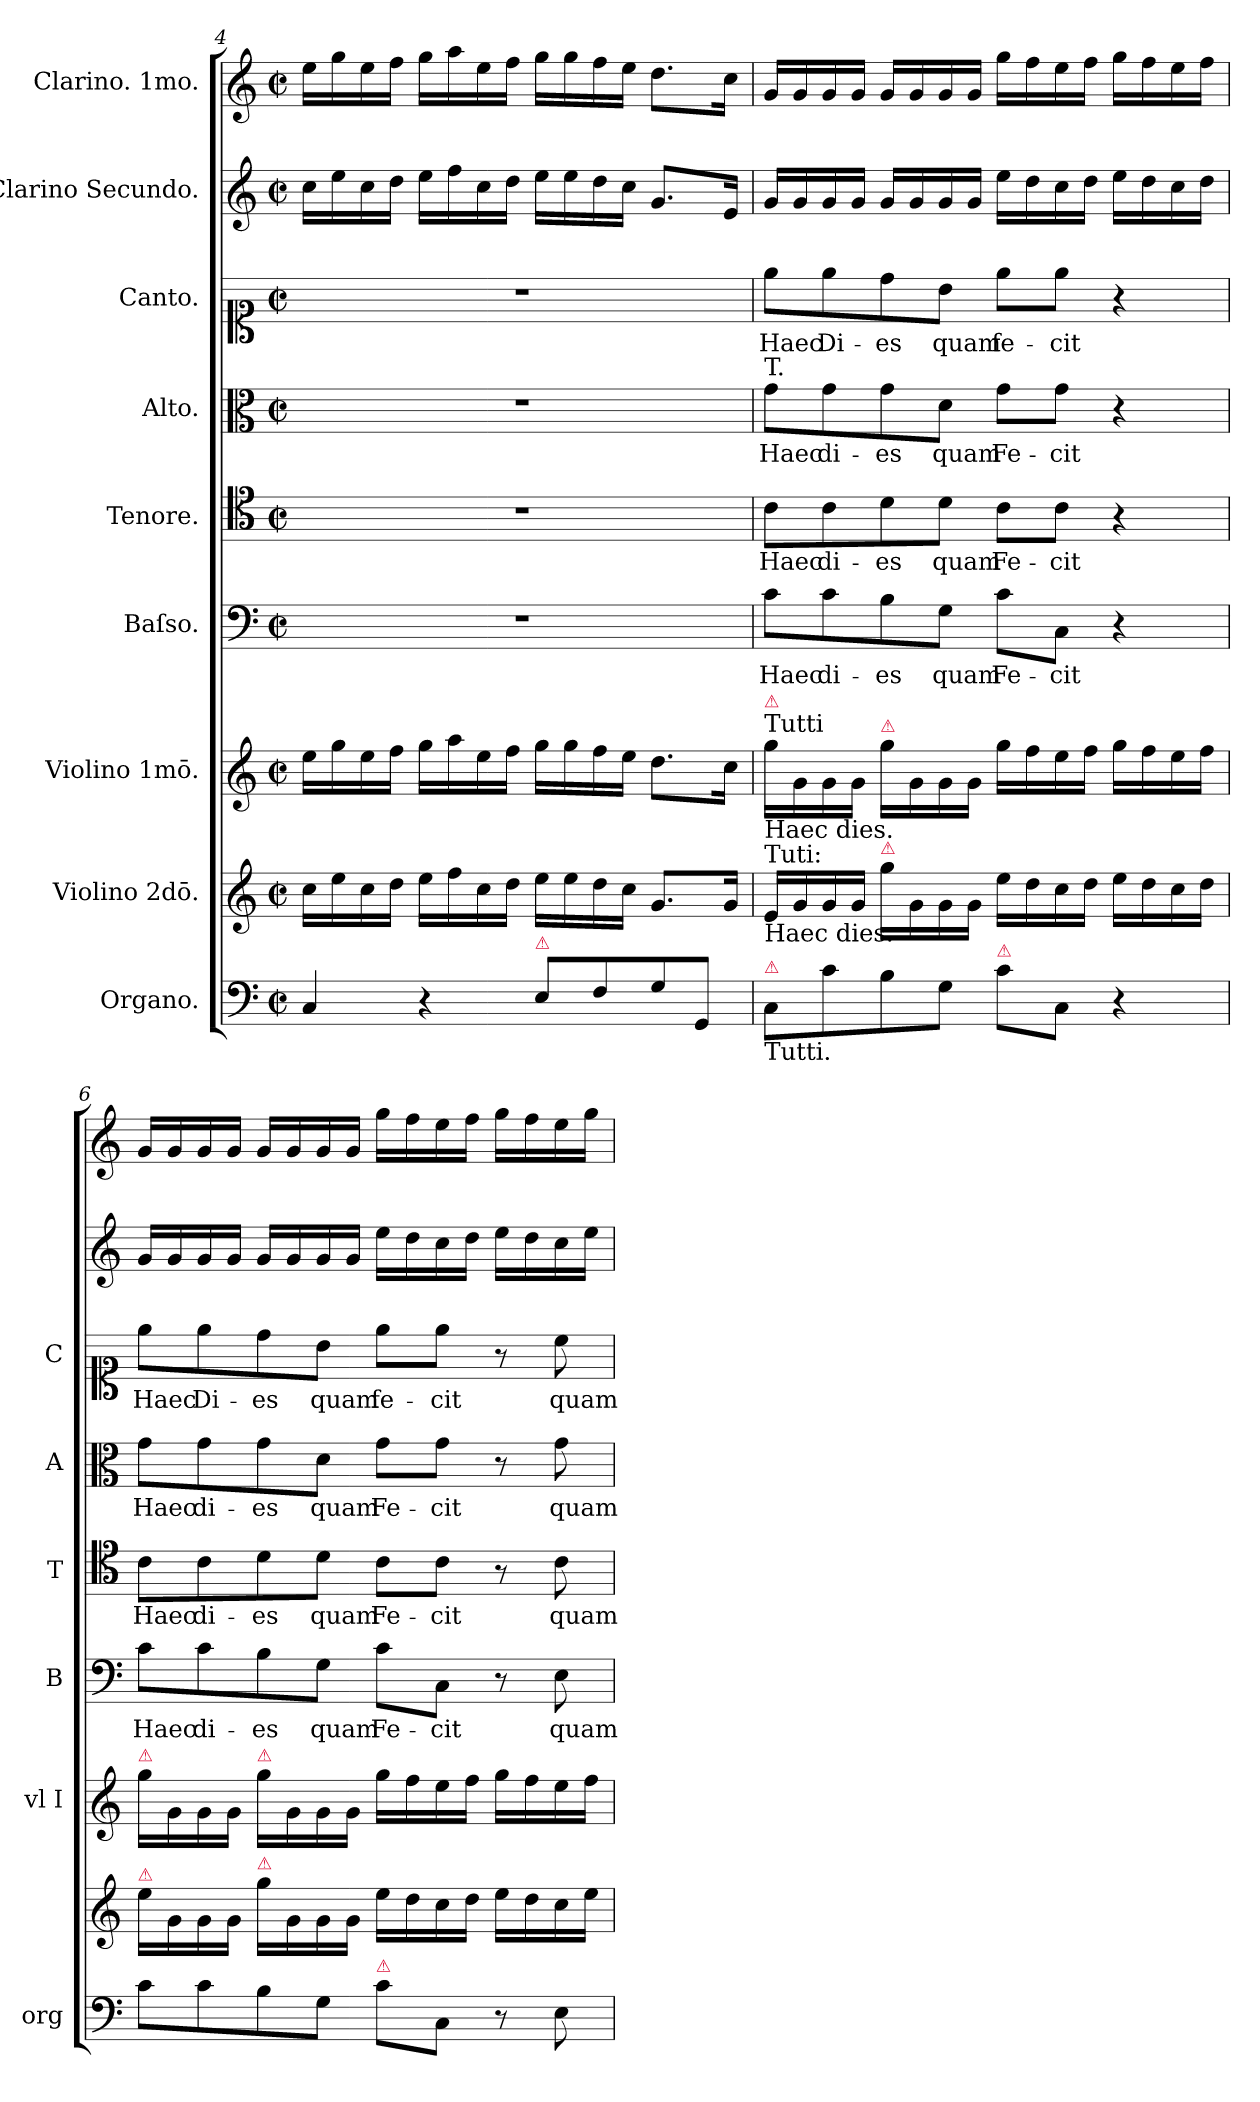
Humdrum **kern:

**kern	**kern	**kern	**kern	**text	**kern	**text	**kern	**text	**kern	**text	**kern	**kern
*part9	*part8	*part7	*part6	*part6	*part5	*part5	*part4	*part4	*part3	*part3	*part2	*part1
*staff9	*staff8	*staff7	*staff6	*staff6	*staff5	*staff5	*staff4	*staff4	*staff3	*staff3	*staff2	*staff1
*I"Organo.	*I"Violino 2dō.	*I"Violino 1mō.	*I"Baſso.	*	*I"Tenore.	*	*I"Alto.	*	*I"Canto.	*	*I"Clarino Secundo.	*I"Clarino. 1mo.
*I'org	*	*I'vl I	*I'B	*	*I'T	*	*I'A	*	*I'C	*	*	*
*clefF4	*clefG2	*clefG2	*clefF4	*	*clefC4	*	*clefC3	*	*clefC1	*	*clefG2	*clefG2
*k[]	*k[]	*k[]	*k[]	*	*k[]	*	*k[]	*	*k[]	*	*k[]	*k[]
*C:	*C:	*C:	*C:	*	*C:	*	*C:	*	*C:	*	*C:	*C:
*M2/2	*M2/2	*M2/2	*M2/2	*	*M2/2	*	*M2/2	*	*M2/2	*	*M2/2	*M2/2
*met(c|)	*met(c|)	*met(c|)	*met(c|)	*	*met(c|)	*	*met(c|)	*	*met(c|)	*	*met(c|)	*met(c|)
=4	=4	=4	=4	=4	=4	=4	=4	=4	=4	=4	=4	=4
4C/	16cc\LL	16ee\LL	1r	.	1r	.	1r	.	1r	.	16cc\LL	16ee\LL
.	16ee\	16gg\	.	.	.	.	.	.	.	.	16ee\	16gg\
.	16cc\	16ee\	.	.	.	.	.	.	.	.	16cc\	16ee\
.	16dd\JJ	16ff\JJ	.	.	.	.	.	.	.	.	16dd\JJ	16ff\JJ
4r	16ee\LL	16gg\LL	.	.	.	.	.	.	.	.	16ee\LL	16gg\LL
.	16ff\	16aa\	.	.	.	.	.	.	.	.	16ff\	16aa\
.	16cc\	16ee\	.	.	.	.	.	.	.	.	16cc\	16ee\
.	16dd\JJ	16ff\JJ	.	.	.	.	.	.	.	.	16dd\JJ	16ff\JJ
!LO:TX:a:color=crimson:t=⚠	!	!	!	!	!	!	!	!	!	!	!	!
8E/L	16ee\LL	16gg\LL	.	.	.	.	.	.	.	.	16ee\LL	16gg\LL
.	16ee\	16gg\	.	.	.	.	.	.	.	.	16ee\	16gg\
8F/	16dd\	16ff\	.	.	.	.	.	.	.	.	16dd\	16ff\
.	16cc\JJ	16ee\JJ	.	.	.	.	.	.	.	.	16cc\JJ	16ee\JJ
8G/	8.g/L	8.dd\L	.	.	.	.	.	.	.	.	8.g/L	8.dd\L
8GG/J	.	.	.	.	.	.	.	.	.	.	.	.
.	16g/Jk	16cc\Jk	.	.	.	.	.	.	.	.	16e/Jk	16cc\Jk
=5	=5	=5	=5	=5	=5	=5	=5	=5	=5	=5	=5	=5
!	!	!	!	!	!	!	!LO:TX:a:t=T.	!	!	!	!	!
!	!	!LO:TX:b:t=Haec dies.	!	!	!	!	!	!	!	!	!	!
!	!	!LO:TX:a:t=Tutti	!	!	!	!	!	!	!	!	!	!
!	!	!LO:TX:a:color=crimson:t=⚠	!	!	!	!	!	!	!	!	!	!
!	!LO:TX:a:t=Tuti&colon;	!	!	!	!	!	!	!	!	!	!	!
!	!LO:TX:b:t=Haec dies.	!	!	!	!	!	!	!	!	!	!	!
!LO:TX:a:color=crimson:t=⚠	!	!	!	!	!	!	!	!	!	!	!	!
!LO:TX:b:t=Tutti.	!	!	!	!	!	!	!	!	!	!	!	!
8C\L	16e/LL	16gg\LL	8c\L	Haec	8c\L	Haec	8g\L	Haec	8ee\L	Haec	16g/LL	16g/LL
.	16g/	16g\	.	.	.	.	.	.	.	.	16g/	16g/
8c\	16g/	16g\	8c\	di-	8c\	di-	8g\	di-	8ee\	Di-	16g/	16g/
.	16g/JJ	16g\JJ	.	.	.	.	.	.	.	.	16g/JJ	16g/JJ
!	!	!LO:TX:a:color=crimson:t=⚠	!	!	!	!	!	!	!	!	!	!
!	!LO:TX:a:color=crimson:t=⚠	!	!	!	!	!	!	!	!	!	!	!
8B\	16gg\LL	16gg\LL	8B\	-es	8d\	-es	8g\	-es	8dd\	-es	16g/LL	16g/LL
.	16g\	16g\	.	.	.	.	.	.	.	.	16g/	16g/
8G\J	16g\	16g\	8G\J	quam	8d\J	quam	8d\J	quam	8b\J	quam	16g/	16g/
.	16g\JJ	16g\JJ	.	.	.	.	.	.	.	.	16g/JJ	16g/JJ
!LO:TX:a:color=crimson:t=⚠	!	!	!	!	!	!	!	!	!	!	!	!
8c\L	16ee\LL	16gg\LL	8c\L	Fe-	8c\L	Fe-	8g\L	Fe-	8ee\L	fe-	16ee\LL	16gg\LL
.	16dd\	16ff\	.	.	.	.	.	.	.	.	16dd\	16ff\
8C\J	16cc\	16ee\	8C\J	-cit	8c\J	-cit	8g\J	-cit	8ee\J	-cit	16cc\	16ee\
.	16dd\JJ	16ff\JJ	.	.	.	.	.	.	.	.	16dd\JJ	16ff\JJ
4r	16ee\LL	16gg\LL	4r	.	4r	.	4r	.	4r	.	16ee\LL	16gg\LL
.	16dd\	16ff\	.	.	.	.	.	.	.	.	16dd\	16ff\
.	16cc\	16ee\	.	.	.	.	.	.	.	.	16cc\	16ee\
.	16dd\JJ	16ff\JJ	.	.	.	.	.	.	.	.	16dd\JJ	16ff\JJ
=6	=6	=6	=6	=6	=6	=6	=6	=6	=6	=6	=6	=6
!	!	!LO:TX:a:color=crimson:t=⚠	!	!	!	!	!	!	!	!	!	!
!	!LO:TX:a:color=crimson:t=⚠	!	!	!	!	!	!	!	!	!	!	!
!	!	!	!	!LO:LY:i	!	!LO:LY:i	!	!LO:LY:i	!	!LO:LY:i	!	!
8c\L	16ee\LL	16gg\LL	8c\L	Haec	8c\L	Haec	8g\L	Haec	8ee\L	Haec	16g/LL	16g/LL
.	16g\	16g\	.	.	.	.	.	.	.	.	16g/	16g/
!	!	!	!	!LO:LY:i	!	!LO:LY:i	!	!LO:LY:i	!	!LO:LY:i	!	!
8c\	16g\	16g\	8c\	di-	8c\	di-	8g\	di-	8ee\	Di-	16g/	16g/
.	16g\JJ	16g\JJ	.	.	.	.	.	.	.	.	16g/JJ	16g/JJ
!	!	!LO:TX:a:color=crimson:t=⚠	!	!	!	!	!	!	!	!	!	!
!	!LO:TX:a:color=crimson:t=⚠	!	!	!	!	!	!	!	!	!	!	!
!	!	!	!	!LO:LY:i	!	!LO:LY:i	!	!LO:LY:i	!	!LO:LY:i	!	!
8B\	16gg\LL	16gg\LL	8B\	-es	8d\	-es	8g\	-es	8dd\	-es	16g/LL	16g/LL
.	16g\	16g\	.	.	.	.	.	.	.	.	16g/	16g/
!	!	!	!	!LO:LY:i	!	!LO:LY:i	!	!LO:LY:i	!	!LO:LY:i	!	!
8G\J	16g\	16g\	8G\J	quam	8d\J	quam	8d\J	quam	8b\J	quam	16g/	16g/
.	16g\JJ	16g\JJ	.	.	.	.	.	.	.	.	16g/JJ	16g/JJ
!LO:TX:a:color=crimson:t=⚠	!	!	!	!	!	!	!	!	!	!	!	!
!	!	!	!	!LO:LY:i	!	!LO:LY:i	!	!LO:LY:i	!	!LO:LY:i	!	!
8c\L	16ee\LL	16gg\LL	8c\L	Fe-	8c\L	Fe-	8g\L	Fe-	8ee\L	fe-	16ee\LL	16gg\LL
.	16dd\	16ff\	.	.	.	.	.	.	.	.	16dd\	16ff\
!	!	!	!	!LO:LY:i	!	!LO:LY:i	!	!LO:LY:i	!	!LO:LY:i	!	!
8C\J	16cc\	16ee\	8C\J	-cit	8c\J	-cit	8g\J	-cit	8ee\J	-cit	16cc\	16ee\
.	16dd\JJ	16ff\JJ	.	.	.	.	.	.	.	.	16dd\JJ	16ff\JJ
8r	16ee\LL	16gg\LL	8r	.	8r	.	8r	.	8r	.	16ee\LL	16gg\LL
.	16dd\	16ff\	.	.	.	.	.	.	.	.	16dd\	16ff\
8E\	16cc\	16ee\	8E\	quam	8c\	quam	8g\	quam	8cc\	quam	16cc\	16ee\
.	16ee\JJ	16ff\JJ	.	.	.	.	.	.	.	.	16ee\JJ	16gg\JJ
=	=	=	=	=	=	=	=	=	=	=	=	=
*-	*-	*-	*-	*-	*-	*-	*-	*-	*-	*-	*-	*-
